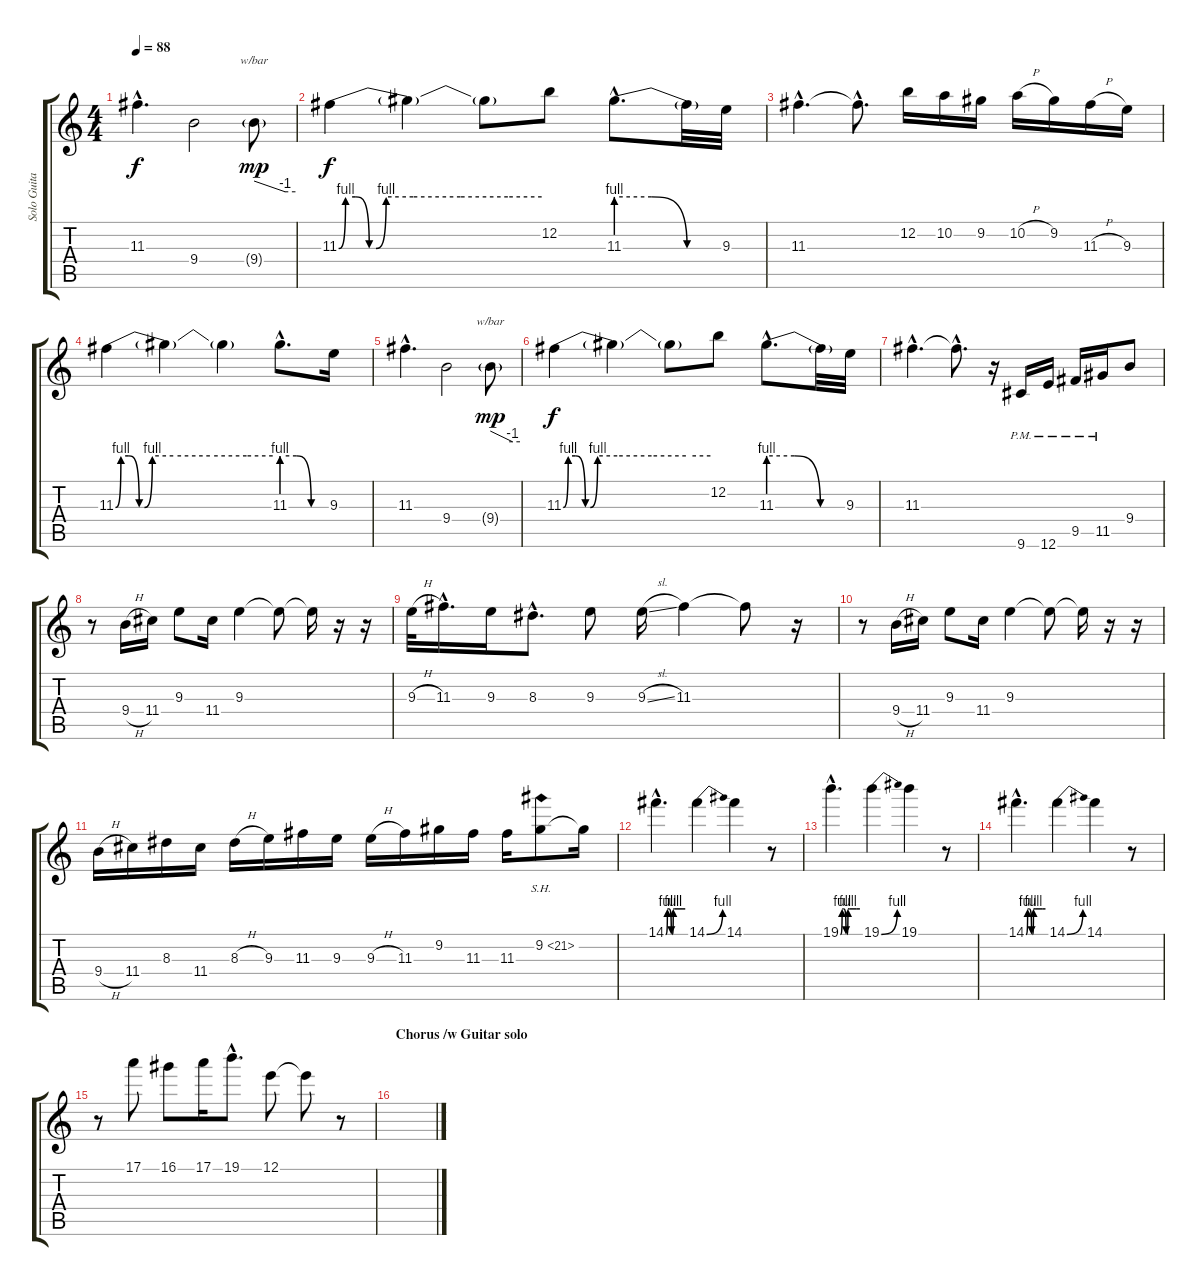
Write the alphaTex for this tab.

\track ("Solo Guitar" "Solo Guita") {instrument overdrivenguitar}
\staff {score tabs}
\tuning (E4 B3 G3 D3 A2 E2) {hide}
\ts (4 4)
\tempo 88
\clef g2
\ks c
11.3{hac}.4{d dy f} 9.4.2 9.4{g}.8{tbe (custom default 0 0 45 -4 60 -4) dy mp} |
11.3{be (custom 0 0 2 4 5 4 9 0 11 0 14 4 22 4 36 4 50 4 60 4)}.4{dy f} 11.3{t}.4 11.3{t}.8 12.2.8 11.3{be (custom 0 4 20 4 40 0 60 0) hac}.8{d} 11.3{t}.32 9.3.32 |
11.3{hac}.4{d} 11.3{hac t}.8{d} 12.2.16 10.2.16 9.2.16 10.2{h}.16 9.2.16 11.3{h}.16 9.3.16 |
11.3{be (custom 0 0 2 4 5 4 9 0 11 0 14 4 22 4 36 4 50 4 60 4)}.4 11.3{t}.4 11.3{t}.4 11.3{be (custom 0 4 20 4 40 0 60 0) hac}.8{d} 9.3.16 |
11.3{hac}.4{d} 9.4.2 9.4{g}.8{tbe (custom default 0 0 45 -4 60 -4) dy mp} |
11.3{be (custom 0 0 2 4 5 4 9 0 11 0 14 4 22 4 36 4 50 4 60 4)}.4{dy f} 11.3{t}.4 11.3{t}.8 12.2.8 11.3{be (custom 0 4 20 4 40 0 60 0) hac}.8{d} 11.3{t}.32 9.3.32 |
11.3{hac}.4{d} 11.3{hac t}.8{d} r.16 9.6{pm}.16 12.6{pm}.16 9.5{pm}.16 11.5{pm}.16 9.4.8 |
r.8 9.4{h}.16 11.4.16 9.3.8 11.4.16 9.3.4 9.3{t}.8 9.3{t}.16 r.16 r.16 |
9.3{h}.32 11.3{hac}.16{d} 9.3.16 8.3{hac}.8{d} 9.3.8 9.3{sl}.16 11.3.4 11.3{t}.8 r.16 |
r.8 9.4{h}.16 11.4.16 9.3.8 11.4.16 9.3.4 9.3{t}.8 9.3{t}.16 r.16 r.16 |
9.4{h}.16 11.4.16 8.3.16 11.4.16 8.3{h}.16 9.3.16 11.3.16 9.3.16 9.3{h}.16 11.3.16 9.2.16 11.3.16 11.3.16 9.2{sh 12}.8 9.2{t}.16 |
\section ("" "")
14.1{be (custom 0 0 5 4 7 4 10 4 17 0 20 0 23 4 28 4 50 4 60 4) hac}.4{d} 14.1{be (bend 0 0 60 4)}.4 14.1.4 r.8 |
19.1{be (custom 0 0 5 4 7 4 10 4 17 0 20 0 23 4 28 4 50 4 60 4) hac}.4{d} 19.1{be (bend 0 0 60 4)}.4 19.1.4 r.8 |
14.1{be (custom 0 0 5 4 7 4 10 4 17 0 20 0 23 4 28 4 50 4 60 4) hac}.4{d} 14.1{be (bend 0 0 60 4)}.4 14.1.4 r.8 |
r.8 17.1.8 16.1.8 17.1.16 19.1{hac}.8{d} 12.1.8 12.1{t}.8 r.8 |
\section ("" "Chorus /w Guitar solo")
